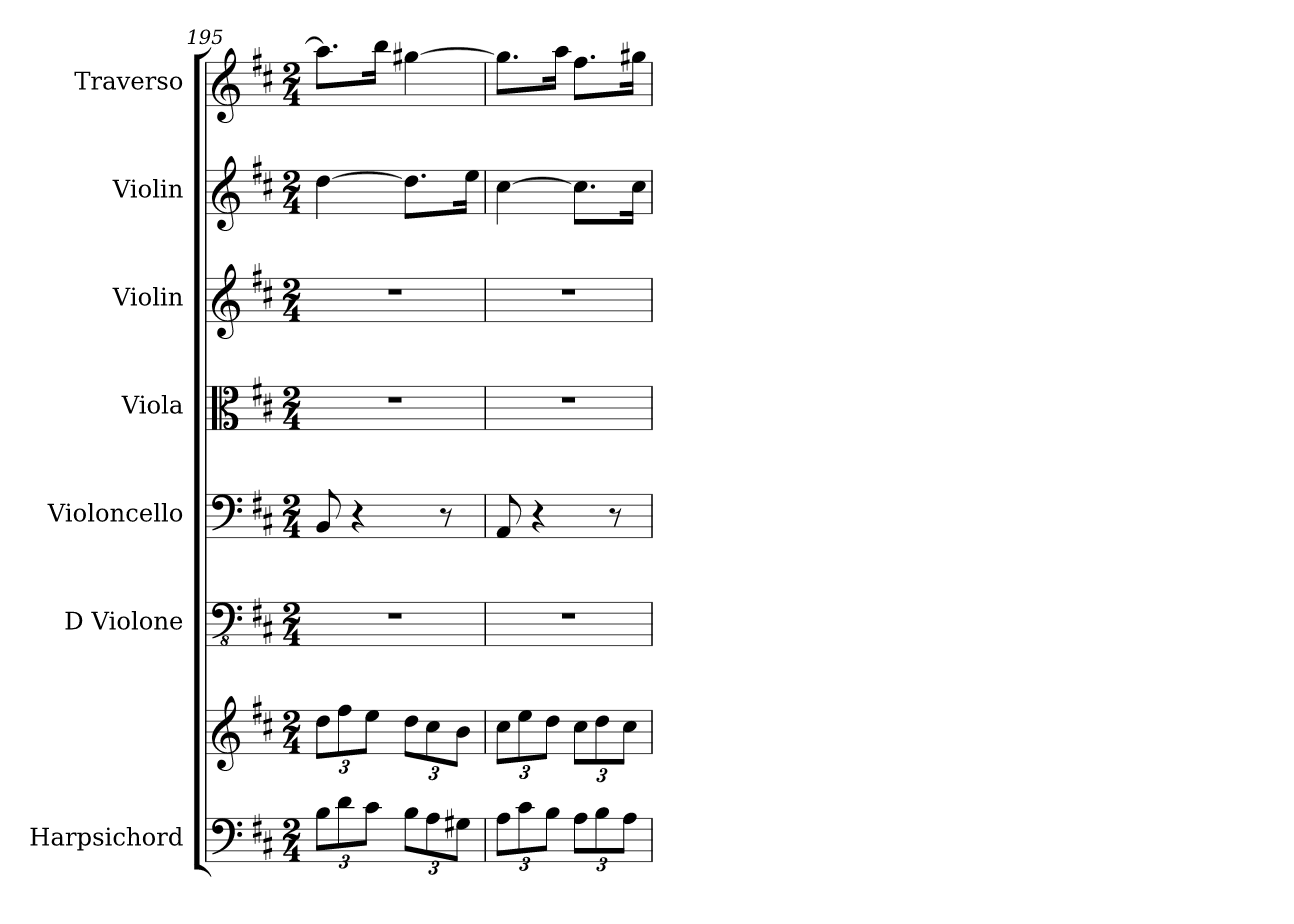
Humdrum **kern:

**kern	**kern	**kern	**kern	**kern	**kern	**kern	**kern
*part7	*part7	*part6	*part5	*part4	*part3	*part2	*part1
*staff8	*staff7	*staff6	*staff5	*staff4	*staff3	*staff2	*staff1
*I"Harpsichord	*	*I"D Violone	*I"Violoncello	*I"Viola	*I"Violin	*I"Violin	*I"Traverso
*I'Hch.	*	*I'D Vne.	*I'Vc.	*I'Vla.	*I'Vln.	*I'Vln.	*I'Trv.
*clefF4	*clefG2	*clefFv4	*clefF4	*clefC3	*clefG2	*clefG2	*clefG2
*	*	*ITrd7c12	*	*	*	*	*
*k[f#c#]	*k[f#c#]	*k[f#c#]	*k[f#c#]	*k[f#c#]	*k[f#c#]	*k[f#c#]	*k[f#c#]
*M2/4	*M2/4	*M2/4	*M2/4	*M2/4	*M2/4	*M2/4	*M2/4
*Xbrackettup	*Xbrackettup	*	*	*	*	*	*
=195	=195	=195	=195	=195	=195	=195	=195
12B\L	12dd\L	2r	8BB/	2r	2r	[4dd\	8.aa\L]
12d\	12ff#\	.	.	.	.	.	.
.	.	.	4r	.	.	.	.
12c#\J	12ee\J	.	.	.	.	.	.
.	.	.	.	.	.	.	16bb\Jk
12B\L	12dd\L	.	.	.	.	8.dd\L]	[4gg#X\
12A\	12cc#\	.	.	.	.	.	.
.	.	.	8r	.	.	.	.
12G#X\J	12b\J	.	.	.	.	.	.
.	.	.	.	.	.	16ee\Jk	.
=196	=196	=196	=196	=196	=196	=196	=196
12A\L	12cc#\L	2r	8AA/	2r	2r	[4cc#\	8.gg#\L]
12c#\	12ee\	.	.	.	.	.	.
.	.	.	4r	.	.	.	.
12B\J	12dd\J	.	.	.	.	.	.
.	.	.	.	.	.	.	16aa\Jk
12A\L	12cc#\L	.	.	.	.	8.cc#\L]	8.ff#\L
12B\	12dd\	.	.	.	.	.	.
.	.	.	8r	.	.	.	.
12A\J	12cc#\J	.	.	.	.	.	.
.	.	.	.	.	.	16cc#\Jk	16gg#X\Jk
=	=	=	=	=	=	=	=
*-	*-	*-	*-	*-	*-	*-	*-
